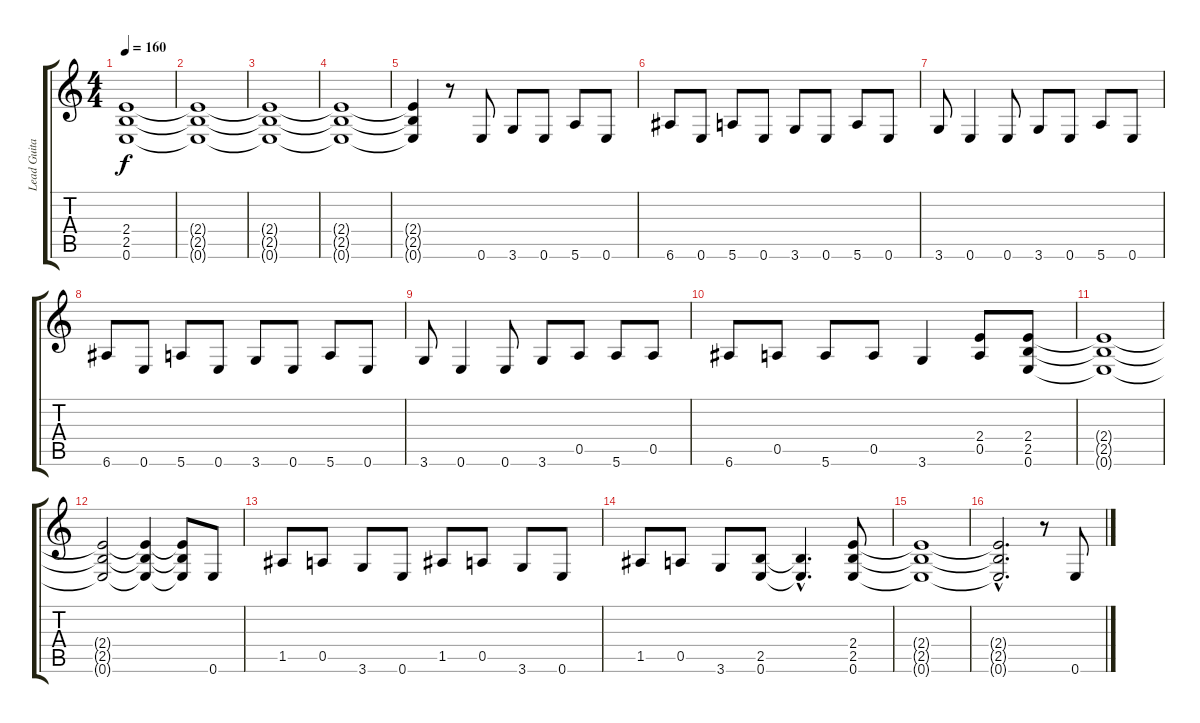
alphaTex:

\track ("Lead Guitar" "Lead Guita") {instrument overdrivenguitar}
\staff {score tabs}
\tuning (E4 B3 G3 D3 A2 E2) {hide}
\ts (4 4)
\tempo 160
\clef g2
\ks c
(2.4 2.5 0.6).1{dy f} |
(2.4{t} 2.5{t} 0.6{t}).1 |
(2.4{t} 2.5{t} 0.6{t}).1 |
(2.4{t} 2.5{t} 0.6{t}).1 |
(2.4{t} 2.5{t} 0.6{t}).4 r.8 0.6.8 3.6.8 0.6.8 5.6.8 0.6.8 |
6.6.8 0.6.8 5.6.8 0.6.8 3.6.8 0.6.8 5.6.8 0.6.8 |
3.6.8 0.6.4 0.6.8 3.6.8 0.6.8 5.6.8 0.6.8 |
6.6.8 0.6.8 5.6.8 0.6.8 3.6.8 0.6.8 5.6.8 0.6.8 |
3.6.8 0.6.4 0.6.8 3.6.8 0.5.8 5.6.8 0.5.8 |
6.6.8 0.5.8 5.6.8 0.5.8 3.6.4 (2.4 0.5).8 (2.4 2.5 0.6).8 |
(2.4{t} 2.5{t} 0.6{t}).1 |
(2.4{t} 2.5{t} 0.6{t}).2 (2.4{t} 2.5{t} 0.6{t}).4 (2.4{t} 2.5{t} 0.6{t}).8 0.6.8 |
1.5.8 0.5.8 3.6.8 0.6.8 1.5.8 0.5.8 3.6.8 0.6.8 |
1.5.8 0.5.8 3.6.8 (2.5 0.6).8 (2.5{hac t} 0.6{hac t}).4{d} (2.4 2.5 0.6).8 |
(2.4{t} 2.5{t} 0.6{t}).1 |
(2.4{hac t} 2.5{hac t} 0.6{hac t}).2{d} r.8 0.6.8
